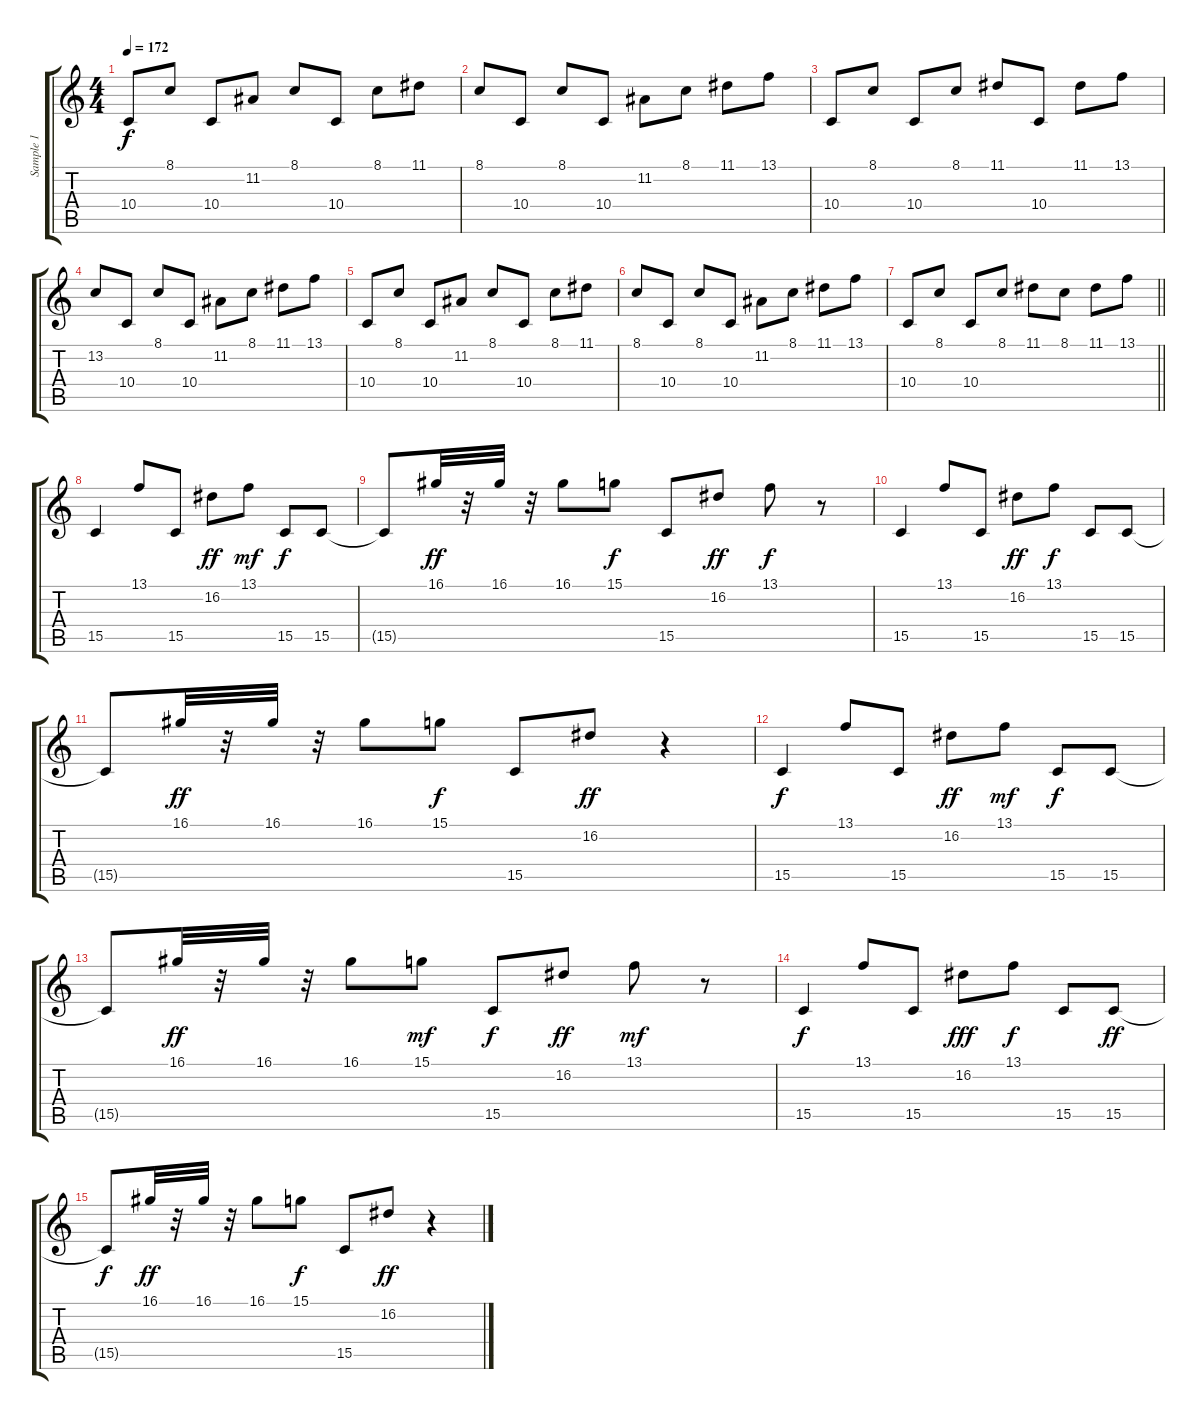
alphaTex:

\track ("Sample 1" "Sample 1") {instrument lead2sawtooth}
\staff {score tabs}
\tuning (E4 B3 G3 D3 A2 E2) {hide}
\ts (4 4)
\tempo 172
\clef g2
\ks c
10.4.8{dy f} 8.1.8 10.4.8 11.2.8 8.1.8 10.4.8 8.1.8 11.1.8 |
8.1.8 10.4.8 8.1.8 10.4.8 11.2.8 8.1.8 11.1.8 13.1.8 |
10.4.8 8.1.8 10.4.8 8.1.8 11.1.8 10.4.8 11.1.8 13.1.8 |
13.2.8 10.4.8 8.1.8 10.4.8 11.2.8 8.1.8 11.1.8 13.1.8 |
10.4.8 8.1.8 10.4.8 11.2.8 8.1.8 10.4.8 8.1.8 11.1.8 |
8.1.8 10.4.8 8.1.8 10.4.8 11.2.8 8.1.8 11.1.8 13.1.8 |
\barLineRight lightlight
10.4.8 8.1.8 10.4.8 8.1.8 11.1.8 8.1.8 11.1.8 13.1.8 |
\section ("" " ")
15.5.4 13.1.8 15.5.8 16.2.8{dy ff} 13.1.8{dy mf} 15.5.8{dy f} 15.5.8 |
15.5{t}.8 16.1.32{dy ff} r.32 16.1.32 r.32 16.1.8 15.1.8{dy f} 15.5.8 16.2.8{dy ff} 13.1.8{dy f} r.8 |
15.5.4 13.1.8 15.5.8 16.2.8{dy ff} 13.1.8{dy f} 15.5.8 15.5.8 |
15.5{t}.8 16.1.32{dy ff} r.32 16.1.32 r.32 16.1.8 15.1.8{dy f} 15.5.8 16.2.8{dy ff} r.4 |
15.5.4{dy f} 13.1.8 15.5.8 16.2.8{dy ff} 13.1.8{dy mf} 15.5.8{dy f} 15.5.8 |
15.5{t}.8 16.1.32{dy ff} r.32 16.1.32 r.32 16.1.8 15.1.8{dy mf} 15.5.8{dy f} 16.2.8{dy ff} 13.1.8{dy mf} r.8 |
15.5.4{dy f} 13.1.8 15.5.8 16.2.8{dy fff} 13.1.8{dy f} 15.5.8 15.5.8{dy ff} |
15.5{t}.8{dy f} 16.1.32{dy ff} r.32 16.1.32 r.32 16.1.8 15.1.8{dy f} 15.5.8 16.2.8{dy ff} r.4
